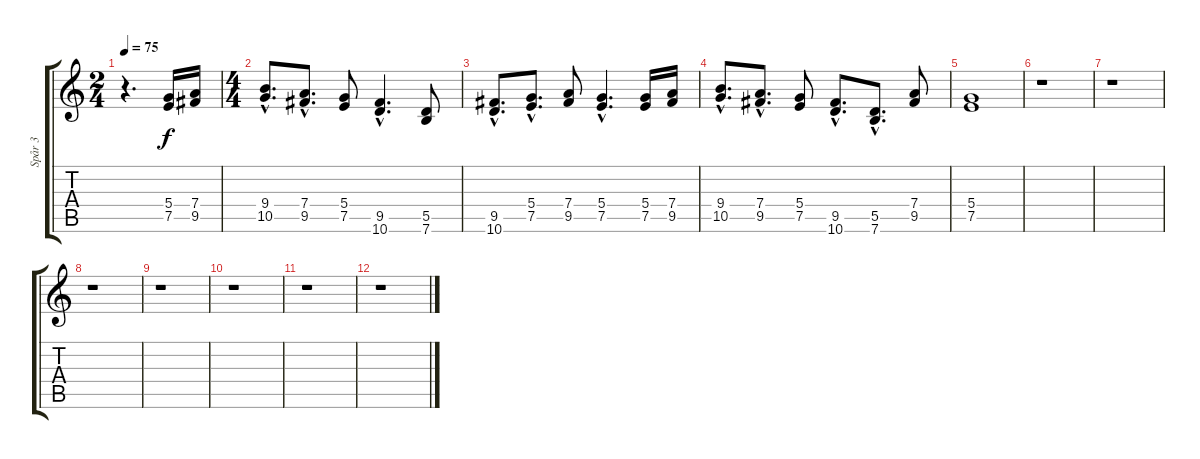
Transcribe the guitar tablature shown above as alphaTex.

\track ("Spår 3" "Spår 3") {instrument acousticguitarsteel}
\staff {score tabs}
\tuning (E4 B3 G3 D3 A2 E2) {hide}
\ts (2 4)
\tempo 75
\clef g2
\ks c
r.4{d dy f instrument acousticguitarsteel} (5.4 7.5).16 (7.4 9.5).16 |
\ts (4 4)
(9.4{hac} 10.5{hac}).8{d} (7.4{hac} 9.5{hac}).8{d} (5.4 7.5).8 (9.5{hac} 10.6{hac}).4{d} (5.5 7.6).8 |
(9.5{hac} 10.6{hac}).8{d} (5.4{hac} 7.5{hac}).8{d} (7.4 9.5).8 (5.4{hac} 7.5{hac}).4{d} (5.4 7.5).16 (7.4 9.5).16 |
(9.4{hac} 10.5{hac}).8{d} (7.4{hac} 9.5{hac}).8{d} (5.4 7.5).8 (9.5{hac} 10.6{hac}).8{d} (5.5{hac} 7.6{hac}).8{d} (7.4 9.5).8 |
(5.4 7.5).1 |
r.1 |
r.1 |
r.1 |
r.1 |
r.1 |
r.1 |
r.1
